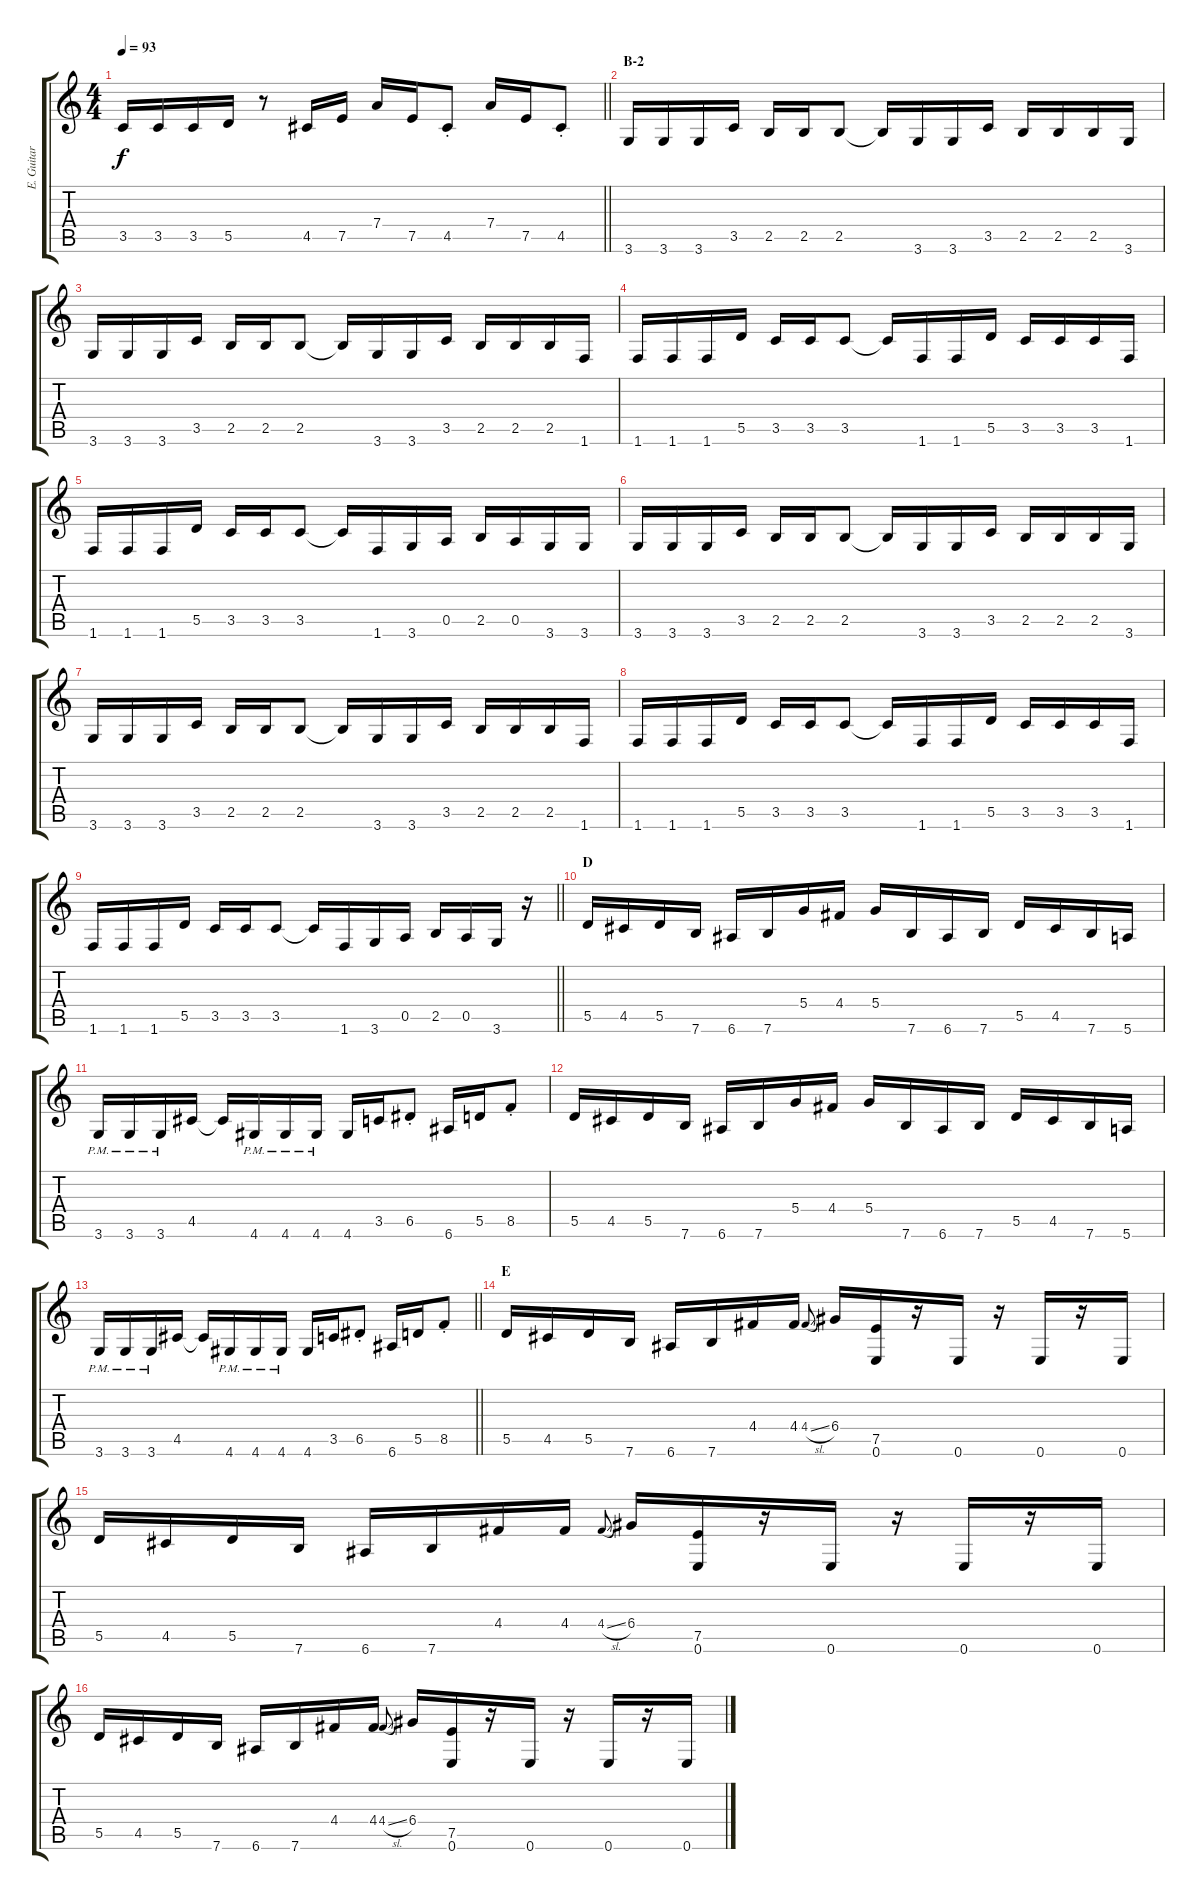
\track ("E. Guitar I" "E. Guitar ") {instrument overdrivenguitar}
\staff {score tabs}
\tuning (E4 B3 G3 D3 A2 E2) {hide}
\ts (4 4)
\tempo 93
\clef g2
\barLineRight lightlight
\ks c
3.5.16{dy f} 3.5.16 3.5.16 5.5.16 r.8 4.5.16 7.5.16 7.4.16 7.5.16 4.5{st}.8 7.4.16 7.5.16 4.5{st}.8 |
\section ("" "B-2")
3.6.16 3.6.16 3.6.16 3.5.16 2.5.16 2.5.16 2.5.8 2.5{t}.16 3.6.16 3.6.16 3.5.16 2.5.16 2.5.16 2.5.16 3.6.16 |
3.6.16 3.6.16 3.6.16 3.5.16 2.5.16 2.5.16 2.5.8 2.5{t}.16 3.6.16 3.6.16 3.5.16 2.5.16 2.5.16 2.5.16 1.6.16 |
1.6.16 1.6.16 1.6.16 5.5.16 3.5.16 3.5.16 3.5.8 3.5{t}.16 1.6.16 1.6.16 5.5.16 3.5.16 3.5.16 3.5.16 1.6.16 |
1.6.16 1.6.16 1.6.16 5.5.16 3.5.16 3.5.16 3.5.8 3.5{t}.16 1.6.16 3.6.16 0.5.16 2.5.16 0.5.16 3.6.16 3.6.16 |
3.6.16 3.6.16 3.6.16 3.5.16 2.5.16 2.5.16 2.5.8 2.5{t}.16 3.6.16 3.6.16 3.5.16 2.5.16 2.5.16 2.5.16 3.6.16 |
3.6.16 3.6.16 3.6.16 3.5.16 2.5.16 2.5.16 2.5.8 2.5{t}.16 3.6.16 3.6.16 3.5.16 2.5.16 2.5.16 2.5.16 1.6.16 |
1.6.16 1.6.16 1.6.16 5.5.16 3.5.16 3.5.16 3.5.8 3.5{t}.16 1.6.16 1.6.16 5.5.16 3.5.16 3.5.16 3.5.16 1.6.16 |
\barLineRight lightlight
1.6.16 1.6.16 1.6.16 5.5.16 3.5.16 3.5.16 3.5.8 3.5{t}.16 1.6.16 3.6.16 0.5.16 2.5.16 0.5.16 3.6.16 r.16 |
\section ("" "D")
5.5.16 4.5.16 5.5.16 7.6.16 6.6.16 7.6.16 5.4.16 4.4.16 5.4.16 7.6.16 6.6.16 7.6.16 5.5.16 4.5.16 7.6.16 5.6.16 |
3.6{pm}.16 3.6{pm}.16 3.6{pm}.16 4.5.16 4.5{t}.16 4.6{pm}.16 4.6{pm}.16 4.6{pm}.16 4.6.16 3.5.16 6.5{st}.8 6.6.16 5.5.16 8.5{st}.8 |
5.5.16 4.5.16 5.5.16 7.6.16 6.6.16 7.6.16 5.4.16 4.4.16 5.4.16 7.6.16 6.6.16 7.6.16 5.5.16 4.5.16 7.6.16 5.6.16 |
\barLineRight lightlight
3.6{pm}.16 3.6{pm}.16 3.6{pm}.16 4.5.16 4.5{t}.16 4.6{pm}.16 4.6{pm}.16 4.6{pm}.16 4.6.16 3.5.16 6.5{st}.8 6.6.16 5.5.16 8.5{st}.8 |
\section ("" "E")
5.5.16 4.5.16 5.5.16 7.6.16 6.6.16 7.6.16 4.4.16 4.4.16 4.4{sl}.8{gr onbeat} 6.4.16 (7.5 0.6).16 r.16 0.6.16 r.16 0.6.16 r.16 0.6.16 |
5.5.16 4.5.16 5.5.16 7.6.16 6.6.16 7.6.16 4.4.16 4.4.16 4.4{sl}.8{gr onbeat} 6.4.16 (7.5 0.6).16 r.16 0.6.16 r.16 0.6.16 r.16 0.6.16 |
5.5.16 4.5.16 5.5.16 7.6.16 6.6.16 7.6.16 4.4.16 4.4.16 4.4{sl}.8{gr onbeat} 6.4.16 (7.5 0.6).16 r.16 0.6.16 r.16 0.6.16 r.16 0.6.16
